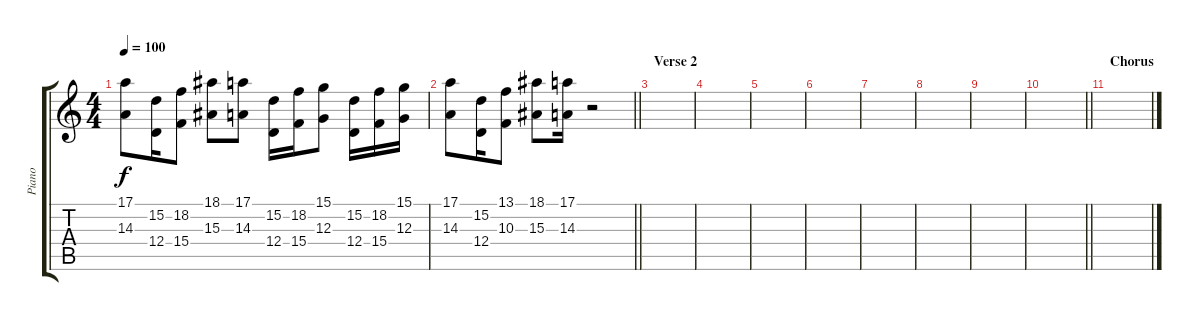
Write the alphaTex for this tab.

\track ("Piano" "Piano") {instrument acousticgrandpiano}
\staff {score tabs}
\tuning (E4 B3 G3 D3 A2 D2) {hide}
\ts (4 4)
\tempo 100
\clef g2
\ks c
(17.1 14.3).8{dy f} (15.2 12.4).16 (18.2 15.4).8 (18.1 15.3).8 (17.1 14.3).8 (15.2 12.4).16 (18.2 15.4).16 (15.1 12.3).8 (15.2 12.4).16 (18.2 15.4).16 (15.1 12.3).16 |
\barLineRight lightlight
(17.1 14.3).8 (15.2 12.4).16 (13.1 10.3).8 (18.1 15.3).8 (17.1 14.3).16 r.2 |
\section ("" "Verse 2")
|
|
|
|
|
|
|
\barLineRight lightlight
|
\section ("" "Chorus")
